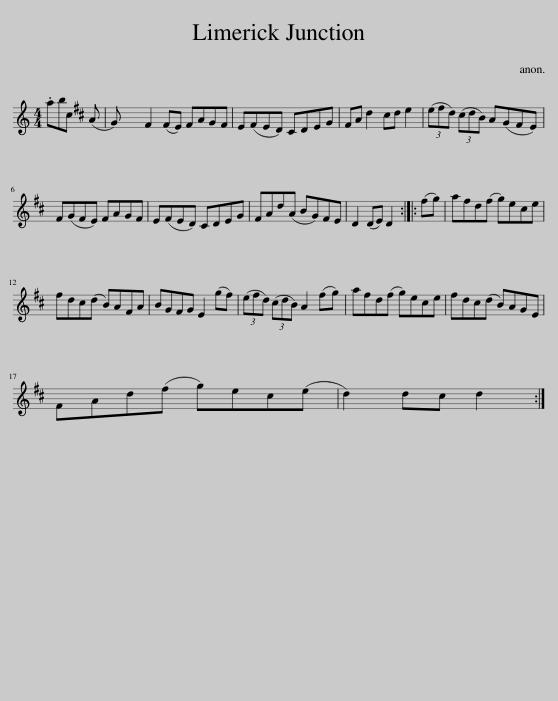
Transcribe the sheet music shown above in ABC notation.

X:1
L:1/8
M:4/4
I:linebreak $
K:C
V:1 treble
V:1
 .abc (A G) | ^F2 (FE) FAGF | E(^FED) ^CDEG | ^FA d2 ^cd e2 | (3(e^fd) (3(^cdB) A(G^FE) |$ %5
 ^F(GFE) FAGF | E(^FED) ^CDEG | ^FAd(A BG)FE | D2 (DE) D2 :: (^fg) | %10
 a^fd(f g)e^ce |$ ^fd^c(d B)A^FA | BG^FG E2 (g^f) | (3(e^fd) (3(^cdB) A2 (fg) | a^fd(f g)e^ce | %15
 ^fd^c(d B)AGE |$ ^FAd(^f g)e^c(e | d2) d^c d2 :| %18
